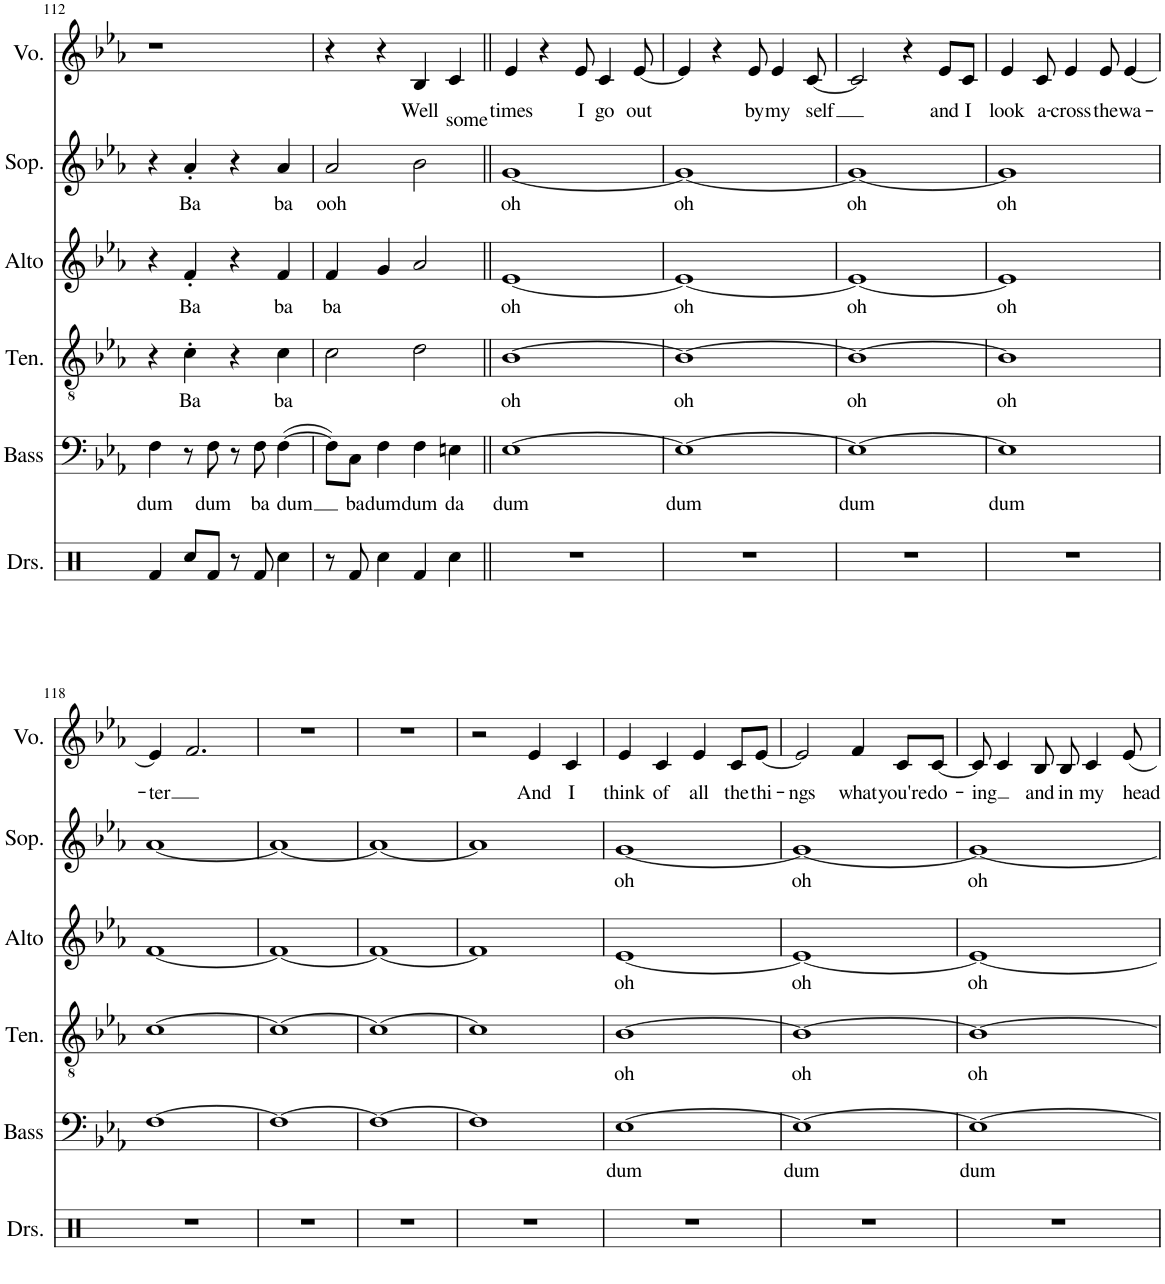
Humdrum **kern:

**kern	**kern	**text	**kern	**text	**kern	**text	**kern	**text	**kern	**text
*part6	*part5	*part5	*part4	*part4	*part3	*part3	*part2	*part2	*part1	*part1
*staff6	*staff5	*staff5	*staff4	*staff4	*staff3	*staff3	*staff2	*staff2	*staff1	*staff1
*I"Drumset	*I"Bass	*	*I"Tenor	*	*I"Alto	*	*I"Soprano	*	*I"Voice	*
*I'Drs.	*I'Bass	*	*I'Ten.	*	*I'Alto	*	*I'Sop.	*	*I'Vo.	*
!!LO:PB:g=z
*clefX	*clefF4	*	*clefGv2	*	*clefG2	*	*clefG2	*	*clefG2	*
*k[b-e-a-]	*k[b-e-a-]	*	*k[b-e-a-]	*	*k[b-e-a-]	*	*k[b-e-a-]	*	*k[b-e-a-]	*
*M2/2	*M2/2	*	*M2/2	*	*M2/2	*	*M2/2	*	*M2/2	*
*met(c|)	*met(c|)	*	*met(c|)	*	*met(c|)	*	*met(c|)	*	*met(c|)	*
=112	=112	=112	=112	=112	=112	=112	=112	=112	=112	=112
!	!	!LO:LY:b	!	!	!	!	!	!	!	!
4Rf/	4F\	dum	4r	.	4r	.	4r	.	1r	.
!	!	!	!	!LO:LY:b	!	!LO:LY:b	!	!LO:LY:b	!	!
8Rcc/L	8r	.	4c'\	Ba	4f'/	Ba	4a-'/	Ba	.	.
!	!	!LO:LY:b	!	!	!	!	!	!	!	!
8Rf/J	8F\	dum	.	.	.	.	.	.	.	.
8r	8r	.	4r	.	4r	.	4r	.	.	.
!	!	!LO:LY:b	!	!	!	!	!	!	!	!
8Rf/	8F\	ba	.	.	.	.	.	.	.	.
!	!	!LO:LY:b	!	!LO:LY:b	!	!LO:LY:b	!	!LO:LY:b	!	!
4Rcc\	([4F\	dum	4c\	ba	4f/	ba	4a-/	ba	.	.
=113	=113	=113	=113	=113	=113	=113	=113	=113	=113	=113
!	!	!	!	!	!	!LO:LY:b	!	!LO:LY:b	!	!
8r	8F\L])	.	2c\	.	4f/	ba	2a-/	ooh	4r	.
!	!	!LO:LY:b	!	!	!	!	!	!	!	!
8Rf/	8C\J	ba	.	.	.	.	.	.	.	.
!	!	!LO:LY:b	!	!	!	!	!	!	!	!
4Rcc\	4F\	dum	.	.	4g/	.	.	.	4r	.
!	!	!LO:LY:b	!	!	!	!	!	!	!	!LO:LY:b
4Rf/	4F\	dum	2d\	.	2a-/	.	2b-\	.	4B-/	Well
!	!	!LO:LY:b	!	!	!	!	!	!	!	!LO:LY:b
4Rcc\	4En\	da	.	.	.	.	.	.	4c/	some
=114||	=114||	=114||	=114||	=114||	=114||	=114||	=114||	=114||	=114||	=114||
!	!	!LO:LY:b	!	!LO:LY:b	!	!LO:LY:b	!	!LO:LY:b	!	!LO:LY:b
1r	[1E-	dum	[1B-	-oh	[1e-	-oh	[1g	-oh	4e-/	times
.	.	.	.	.	.	.	.	.	4r	.
!	!	!	!	!	!	!	!	!	!	!LO:LY:b
.	.	.	.	.	.	.	.	.	8e-/	I
!	!	!	!	!	!	!	!	!	!	!LO:LY:b
.	.	.	.	.	.	.	.	.	4c/	go
!	!	!	!	!	!	!	!	!	!	!LO:LY:b
.	.	.	.	.	.	.	.	.	[8e-/	out
=115	=115	=115	=115	=115	=115	=115	=115	=115	=115	=115
!	!	!LO:LY:b	!	!LO:LY:b	!	!LO:LY:b	!	!LO:LY:b	!	!
1r	1E-_	dum	1B-_	-oh	1e-_	-oh	1g_	-oh	4e-/]	.
.	.	.	.	.	.	.	.	.	4r	.
!	!	!	!	!	!	!	!	!	!	!LO:LY:b
.	.	.	.	.	.	.	.	.	8e-/	by
!	!	!	!	!	!	!	!	!	!	!LO:LY:b
.	.	.	.	.	.	.	.	.	4e-/	my
!	!	!	!	!	!	!	!	!	!	!LO:LY:b
.	.	.	.	.	.	.	.	.	[8c/	self
=116	=116	=116	=116	=116	=116	=116	=116	=116	=116	=116
!	!	!LO:LY:b	!	!LO:LY:b	!	!LO:LY:b	!	!LO:LY:b	!	!
1r	1E-_	dum	1B-_	-oh	1e-_	-oh	1g_	-oh	2c/]	.
.	.	.	.	.	.	.	.	.	4r	.
!	!	!	!	!	!	!	!	!	!	!LO:LY:b
.	.	.	.	.	.	.	.	.	8e-/L	and
!	!	!	!	!	!	!	!	!	!	!LO:LY:b
.	.	.	.	.	.	.	.	.	8c/J	I
=117	=117	=117	=117	=117	=117	=117	=117	=117	=117	=117
!	!	!LO:LY:b	!	!LO:LY:b	!	!LO:LY:b	!	!LO:LY:b	!	!LO:LY:b
1r	1E-]	dum	1B-]	-oh	1e-]	-oh	1g]	-oh	4e-/	look
!	!	!	!	!	!	!	!	!	!	!LO:LY:b
.	.	.	.	.	.	.	.	.	8c/	a-
!	!	!	!	!	!	!	!	!	!	!LO:LY:b
.	.	.	.	.	.	.	.	.	4e-/	-cross
!	!	!	!	!	!	!	!	!	!	!LO:LY:b
.	.	.	.	.	.	.	.	.	8e-/	the
!	!	!	!	!	!	!	!	!	!	!LO:LY:b
.	.	.	.	.	.	.	.	.	[4e-/	wa-
!!LO:LB:g=z
=118	=118	=118	=118	=118	=118	=118	=118	=118	=118	=118
!	!	!	!	!	!	!	!	!	!	!LO:LY:b
1r	[1F	.	[1c	.	[1f	.	[1a-	.	4e-/]	-ter
.	.	.	.	.	.	.	.	.	2.f/	.
=119	=119	=119	=119	=119	=119	=119	=119	=119	=119	=119
1r	1F_	.	1c_	.	1f_	.	1a-_	.	1r	.
=120	=120	=120	=120	=120	=120	=120	=120	=120	=120	=120
1r	1F_	.	1c_	.	1f_	.	1a-_	.	1r	.
=121	=121	=121	=121	=121	=121	=121	=121	=121	=121	=121
1r	1F]	.	1c]	.	1f]	.	1a-]	.	2r	.
!	!	!	!	!	!	!	!	!	!	!LO:LY:b
.	.	.	.	.	.	.	.	.	4e-/	And
!	!	!	!	!	!	!	!	!	!	!LO:LY:b
.	.	.	.	.	.	.	.	.	4c/	I
=122	=122	=122	=122	=122	=122	=122	=122	=122	=122	=122
!	!	!LO:LY:b	!	!LO:LY:b	!	!LO:LY:b	!	!LO:LY:b	!	!LO:LY:b
1r	[1E-	dum	[1B-	-oh	[1e-	-oh	[1g	-oh	4e-/	think
!	!	!	!	!	!	!	!	!	!	!LO:LY:b
.	.	.	.	.	.	.	.	.	4c/	of
!	!	!	!	!	!	!	!	!	!	!LO:LY:b
.	.	.	.	.	.	.	.	.	4e-/	all
!	!	!	!	!	!	!	!	!	!	!LO:LY:b
.	.	.	.	.	.	.	.	.	8c/L	the
!	!	!	!	!	!	!	!	!	!	!LO:LY:b
.	.	.	.	.	.	.	.	.	[8e-/J	thi-
=123	=123	=123	=123	=123	=123	=123	=123	=123	=123	=123
!	!	!LO:LY:b	!	!LO:LY:b	!	!LO:LY:b	!	!LO:LY:b	!	!LO:LY:b
1r	1E-_	dum	1B-_	-oh	1e-_	-oh	1g_	-oh	2e-/]	-ngs
!	!	!	!	!	!	!	!	!	!	!LO:LY:b
.	.	.	.	.	.	.	.	.	4f/	what
!	!	!	!	!	!	!	!	!	!	!LO:LY:b
.	.	.	.	.	.	.	.	.	8c/L	you're
!	!	!	!	!	!	!	!	!	!	!LO:LY:b
.	.	.	.	.	.	.	.	.	[8c/J	do-
=124	=124	=124	=124	=124	=124	=124	=124	=124	=124	=124
!	!	!LO:LY:b	!	!LO:LY:b	!	!LO:LY:b	!	!LO:LY:b	!	!LO:LY:b
1r	1E-_	dum	1B-_	-oh	1e-_	-oh	1g_	-oh	8c/]	-ing
.	.	.	.	.	.	.	.	.	4c/	.
!	!	!	!	!	!	!	!	!	!	!LO:LY:b
.	.	.	.	.	.	.	.	.	8B-/	and
!	!	!	!	!	!	!	!	!	!	!LO:LY:b
.	.	.	.	.	.	.	.	.	8B-/	in
!	!	!	!	!	!	!	!	!	!	!LO:LY:b
.	.	.	.	.	.	.	.	.	4c/	my
!	!	!	!	!	!	!	!	!	!	!LO:LY:b
.	.	.	.	.	.	.	.	.	8e-/	head
=	=	=	=	=	=	=	=	=	=	=
*-	*-	*-	*-	*-	*-	*-	*-	*-	*-	*-
